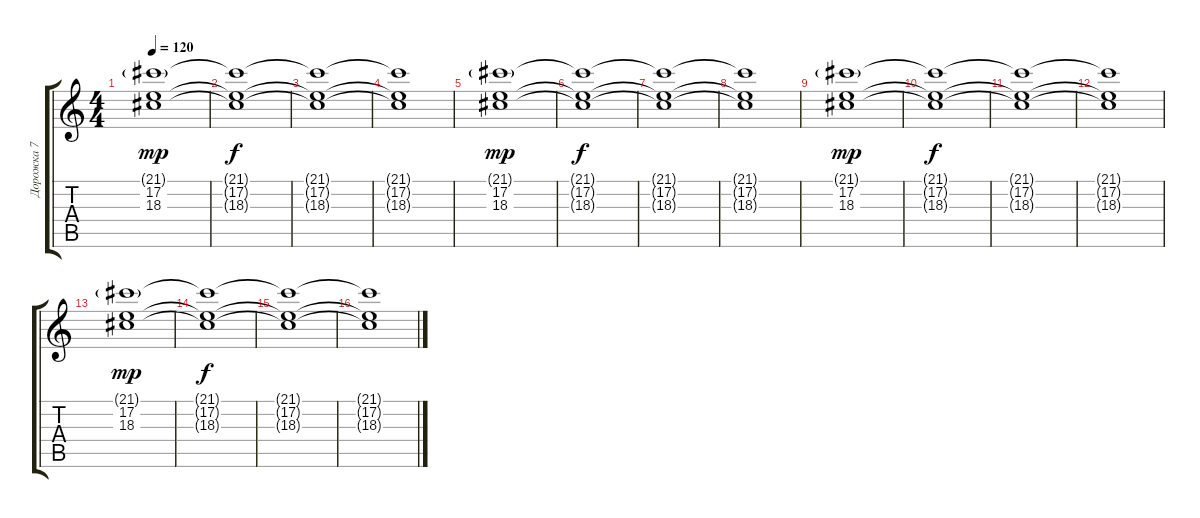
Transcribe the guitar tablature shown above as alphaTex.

\track ("Дорожка 7" "Дорожка 7") {instrument pad2warm}
\staff {score tabs}
\tuning (E4 B3 G3 D3 A2 E2) {hide}
\ts (4 4)
\tempo 120
\clef g2
\ks c
(21.1{g} 17.2 18.3).1{dy mp} |
(21.1{t} 17.2{t} 18.3{t}).1{dy f} |
(21.1{t} 17.2{t} 18.3{t}).1 |
(21.1{t} 17.2{t} 18.3{t}).1 |
(21.1{g} 17.2 18.3).1{dy mp} |
(21.1{t} 17.2{t} 18.3{t}).1{dy f} |
(21.1{t} 17.2{t} 18.3{t}).1 |
(21.1{t} 17.2{t} 18.3{t}).1 |
(21.1{g} 17.2 18.3).1{dy mp} |
(21.1{t} 17.2{t} 18.3{t}).1{dy f} |
(21.1{t} 17.2{t} 18.3{t}).1 |
(21.1{t} 17.2{t} 18.3{t}).1 |
(21.1{g} 17.2 18.3).1{dy mp} |
(21.1{t} 17.2{t} 18.3{t}).1{dy f} |
(21.1{t} 17.2{t} 18.3{t}).1 |
(21.1{t} 17.2{t} 18.3{t}).1
